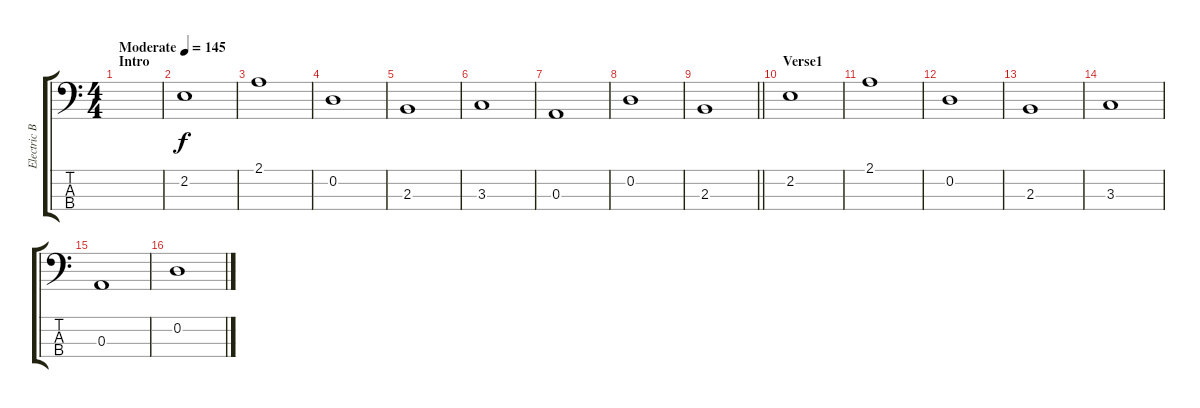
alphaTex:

\track ("Electric Bass (Finger)" "Electric B") {instrument electricbassfinger}
\staff {score tabs}
\tuning (G2 D2 A1 E1) {hide}
\ts (4 4)
\section ("" "Intro")
\tempo (145 "Moderate")
\clef f4
\ks c
|
2.2.1 |
2.1.1 |
0.2.1 |
2.3.1 |
3.3.1 |
0.3.1 |
0.2.1 |
\barLineRight lightlight
2.3.1 |
\section ("" "Verse1")
2.2.1 |
2.1.1 |
0.2.1 |
2.3.1 |
3.3.1 |
0.3.1 |
0.2.1
